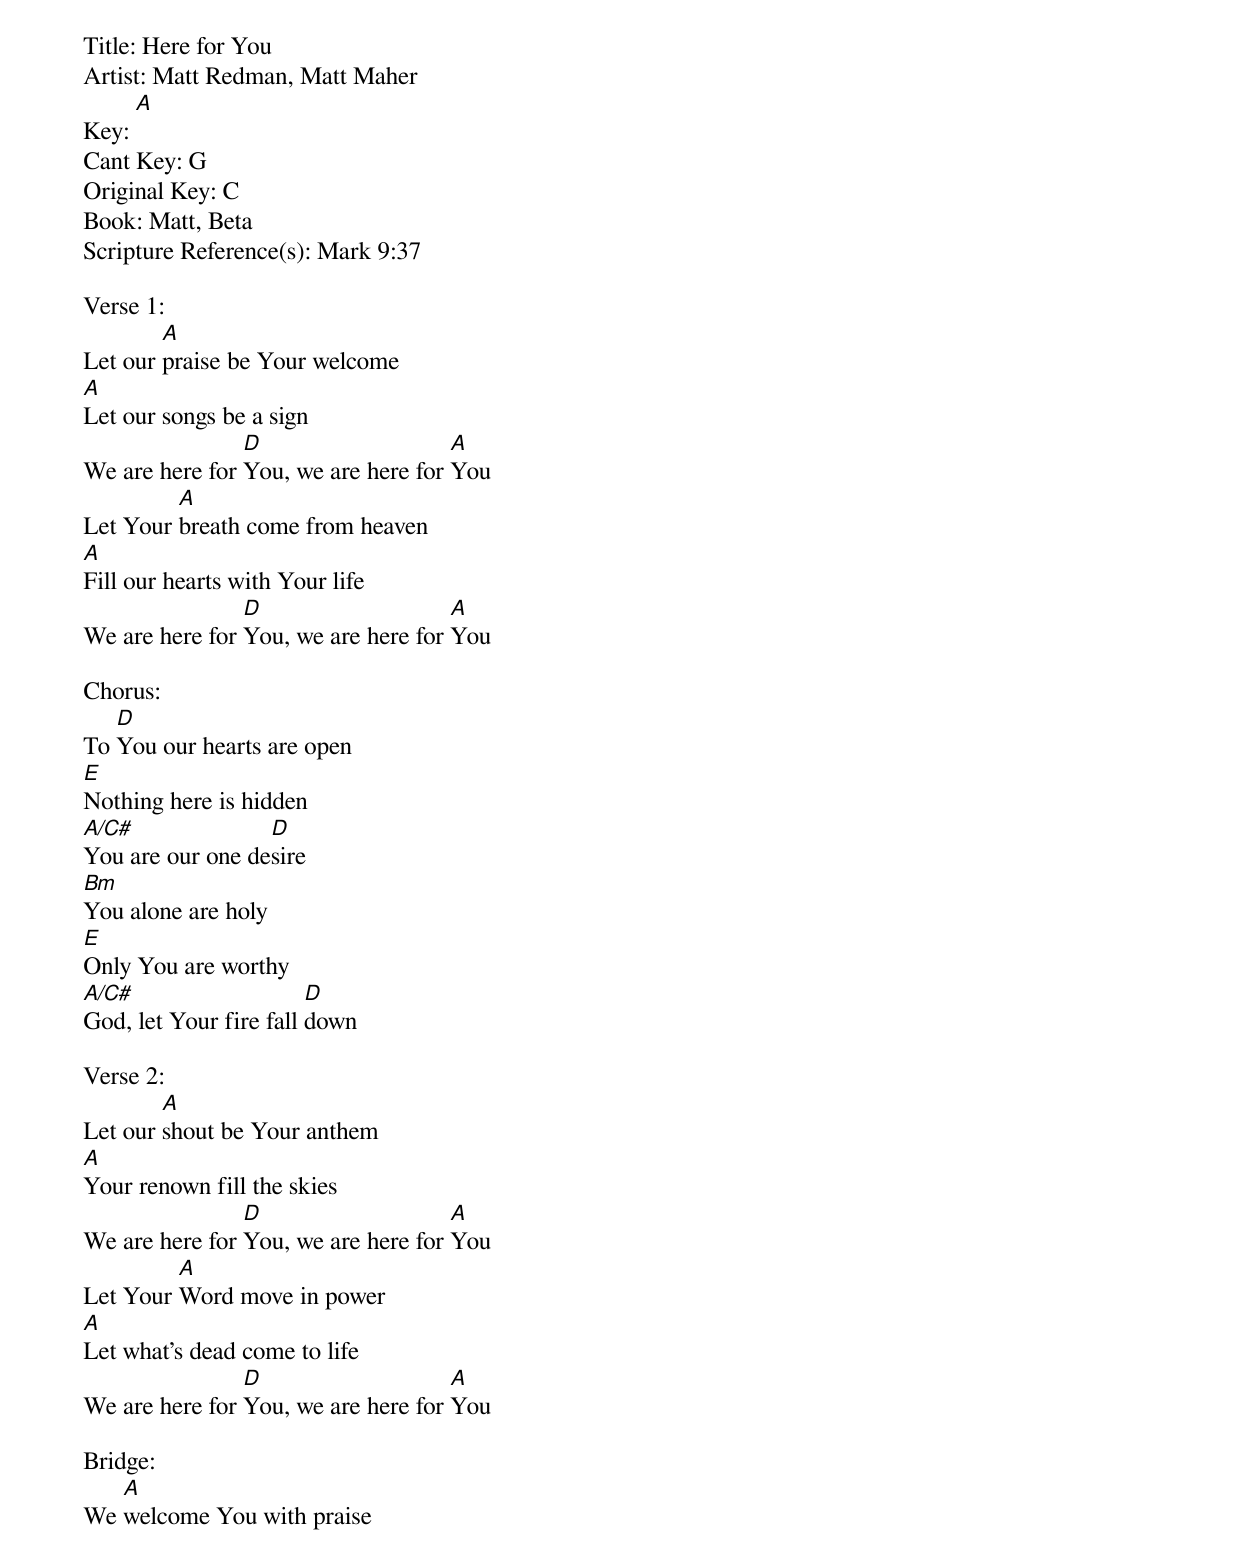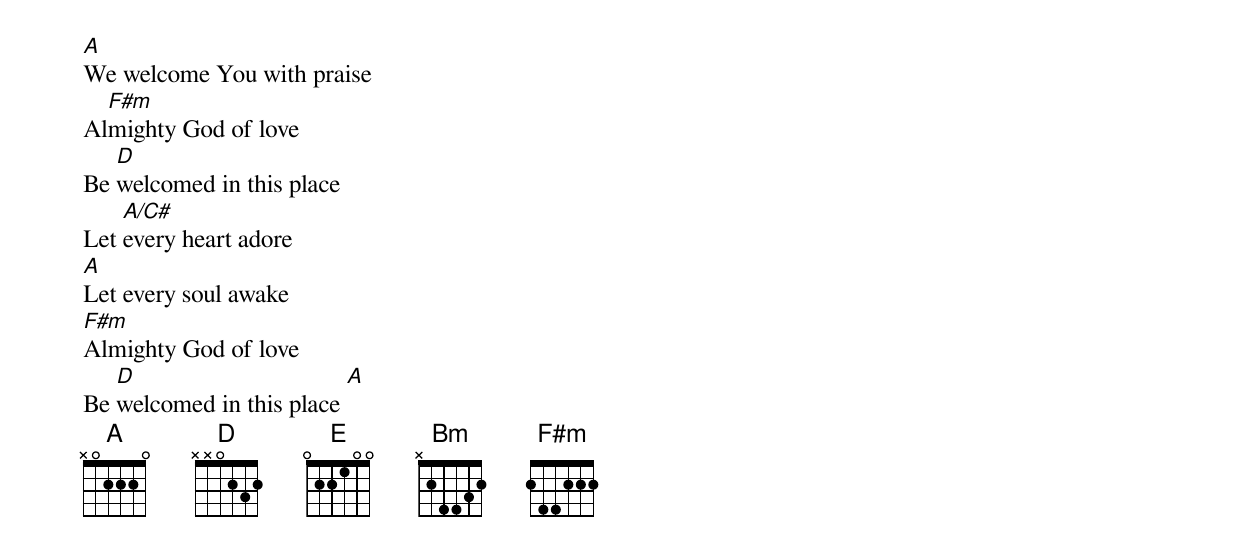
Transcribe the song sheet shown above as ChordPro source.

Title: Here for You
Artist: Matt Redman, Matt Maher
Key: [A]
Cant Key: G
Original Key: C
Book: Matt, Beta
Scripture Reference(s): Mark 9:37

Verse 1:
Let our [A]praise be Your welcome
[A]Let our songs be a sign
We are here for [D]You, we are here for [A]You
Let Your [A]breath come from heaven
[A]Fill our hearts with Your life
We are here for [D]You, we are here for [A]You

Chorus:
To [D]You our hearts are open
[E]Nothing here is hidden
[A/C#]You are our one de[D]sire
[Bm]You alone are holy
[E]Only You are worthy
[A/C#]God, let Your fire fall [D]down

Verse 2:
Let our [A]shout be Your anthem
[A]Your renown fill the skies
We are here for [D]You, we are here for [A]You
Let Your [A]Word move in power
[A]Let what's dead come to life
We are here for [D]You, we are here for [A]You

Bridge:
We [A]welcome You with praise
[A]We welcome You with praise
Al[F#m]mighty God of love
Be [D]welcomed in this place
Let [A/C#]every heart adore
[A]Let every soul awake
[F#m]Almighty God of love
Be [D]welcomed in this place [A]
